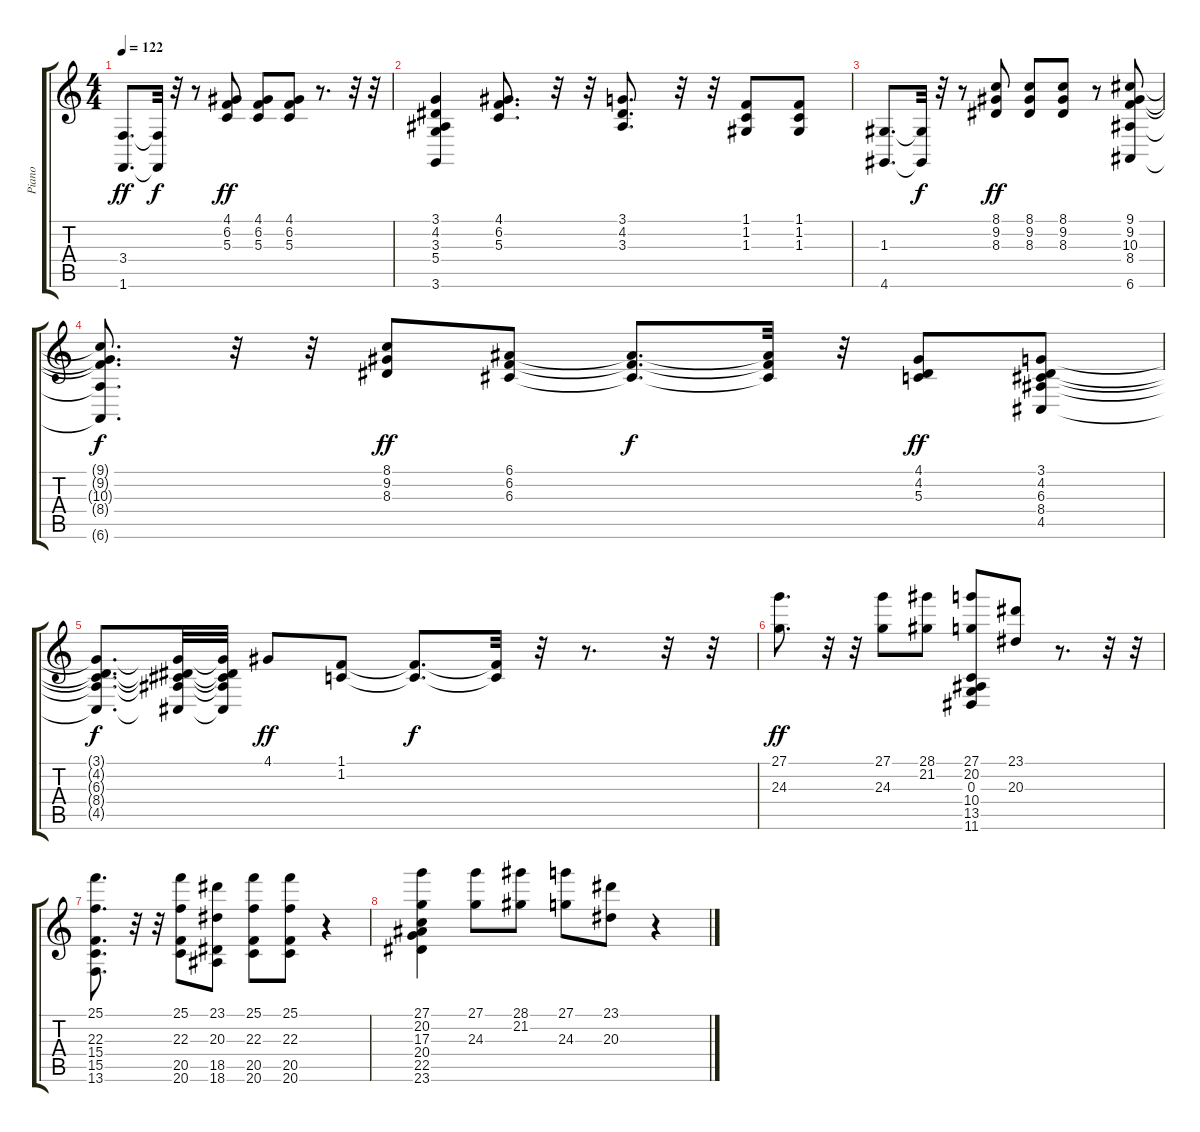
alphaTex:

\track ("Piano" "Piano") {instrument acousticgrandpiano}
\staff {score tabs}
\tuning (E4 B3 G3 D3 A2 E2) {hide}
\ts (4 4)
\tempo 122
\clef g2
\ks c
(3.4 1.6).8{d dy ff} (3.4{t} 1.6{t}).32{dy f} r.32 r.8 (4.1 6.2 5.3).8{dy ff} (4.1 6.2 5.3).8 (4.1 6.2 5.3).8 r.8{d} r.32 r.32 |
(3.1 4.2 3.3 5.4 3.6).4 (4.1 6.2 5.3).8{d} r.32 r.32 (3.1 4.2 3.3).8{d} r.32 r.32 (1.1 1.2 1.3).8 (1.1 1.2 1.3).8 |
(1.3 4.6).8{d} (1.3{t} 4.6{t}).32{dy f} r.32 r.8 (8.1 9.2 8.3).8{dy ff} (8.1 9.2 8.3).8 (8.1 9.2 8.3).8 r.8 (9.1 9.2 10.3 8.4 6.6).8 |
(9.1{t} 9.2{t} 10.3{t} 8.4{t} 6.6{t}).8{d dy f} r.32 r.32 (8.1 9.2 8.3).8{dy ff} (6.1 6.2 6.3).8 (6.1{t} 6.2{t} 6.3{t}).8{d dy f} (6.1{t} 6.2{t} 6.3{t}).32 r.32 (4.1 4.2 5.3).8{dy ff} (3.1 4.2 6.3 8.4 4.5).8 |
(3.1{t} 4.2{t} 6.3{t} 8.4{t} 4.5{t}).8{d dy f} (3.1{t} 4.2{t} 6.3{t} 8.4{t} 4.5{t}).32 (3.1{t} 4.2{t} 6.3{t} 8.4{t} 4.5{t}).32 4.1.8{dy ff} (1.1 1.2).8 (1.1{t} 1.2{t}).8{d dy f} (1.1{t} 1.2{t}).32 r.32 r.8{d} r.32 r.32 |
(27.1 24.3).8{d dy ff} r.32 r.32 (27.1 24.3).8 (28.1 21.2).8 (27.1 20.2 0.3 10.4 13.5 11.6).8 (23.1 20.3).8 r.8{d} r.32 r.32 |
(25.1 22.3 15.4 15.5 13.6).8{d} r.32 r.32 (25.1 22.3 20.5 20.6).8 (23.1 20.3 18.5 18.6).8 (25.1 22.3 20.5 20.6).8 (25.1 22.3 20.5 20.6).8 r.4 |
(27.1 20.2 17.3 20.4 22.5 23.6).4 (27.1 24.3).8 (28.1 21.2).8 (27.1 24.3).8 (23.1 20.3).8 r.4
